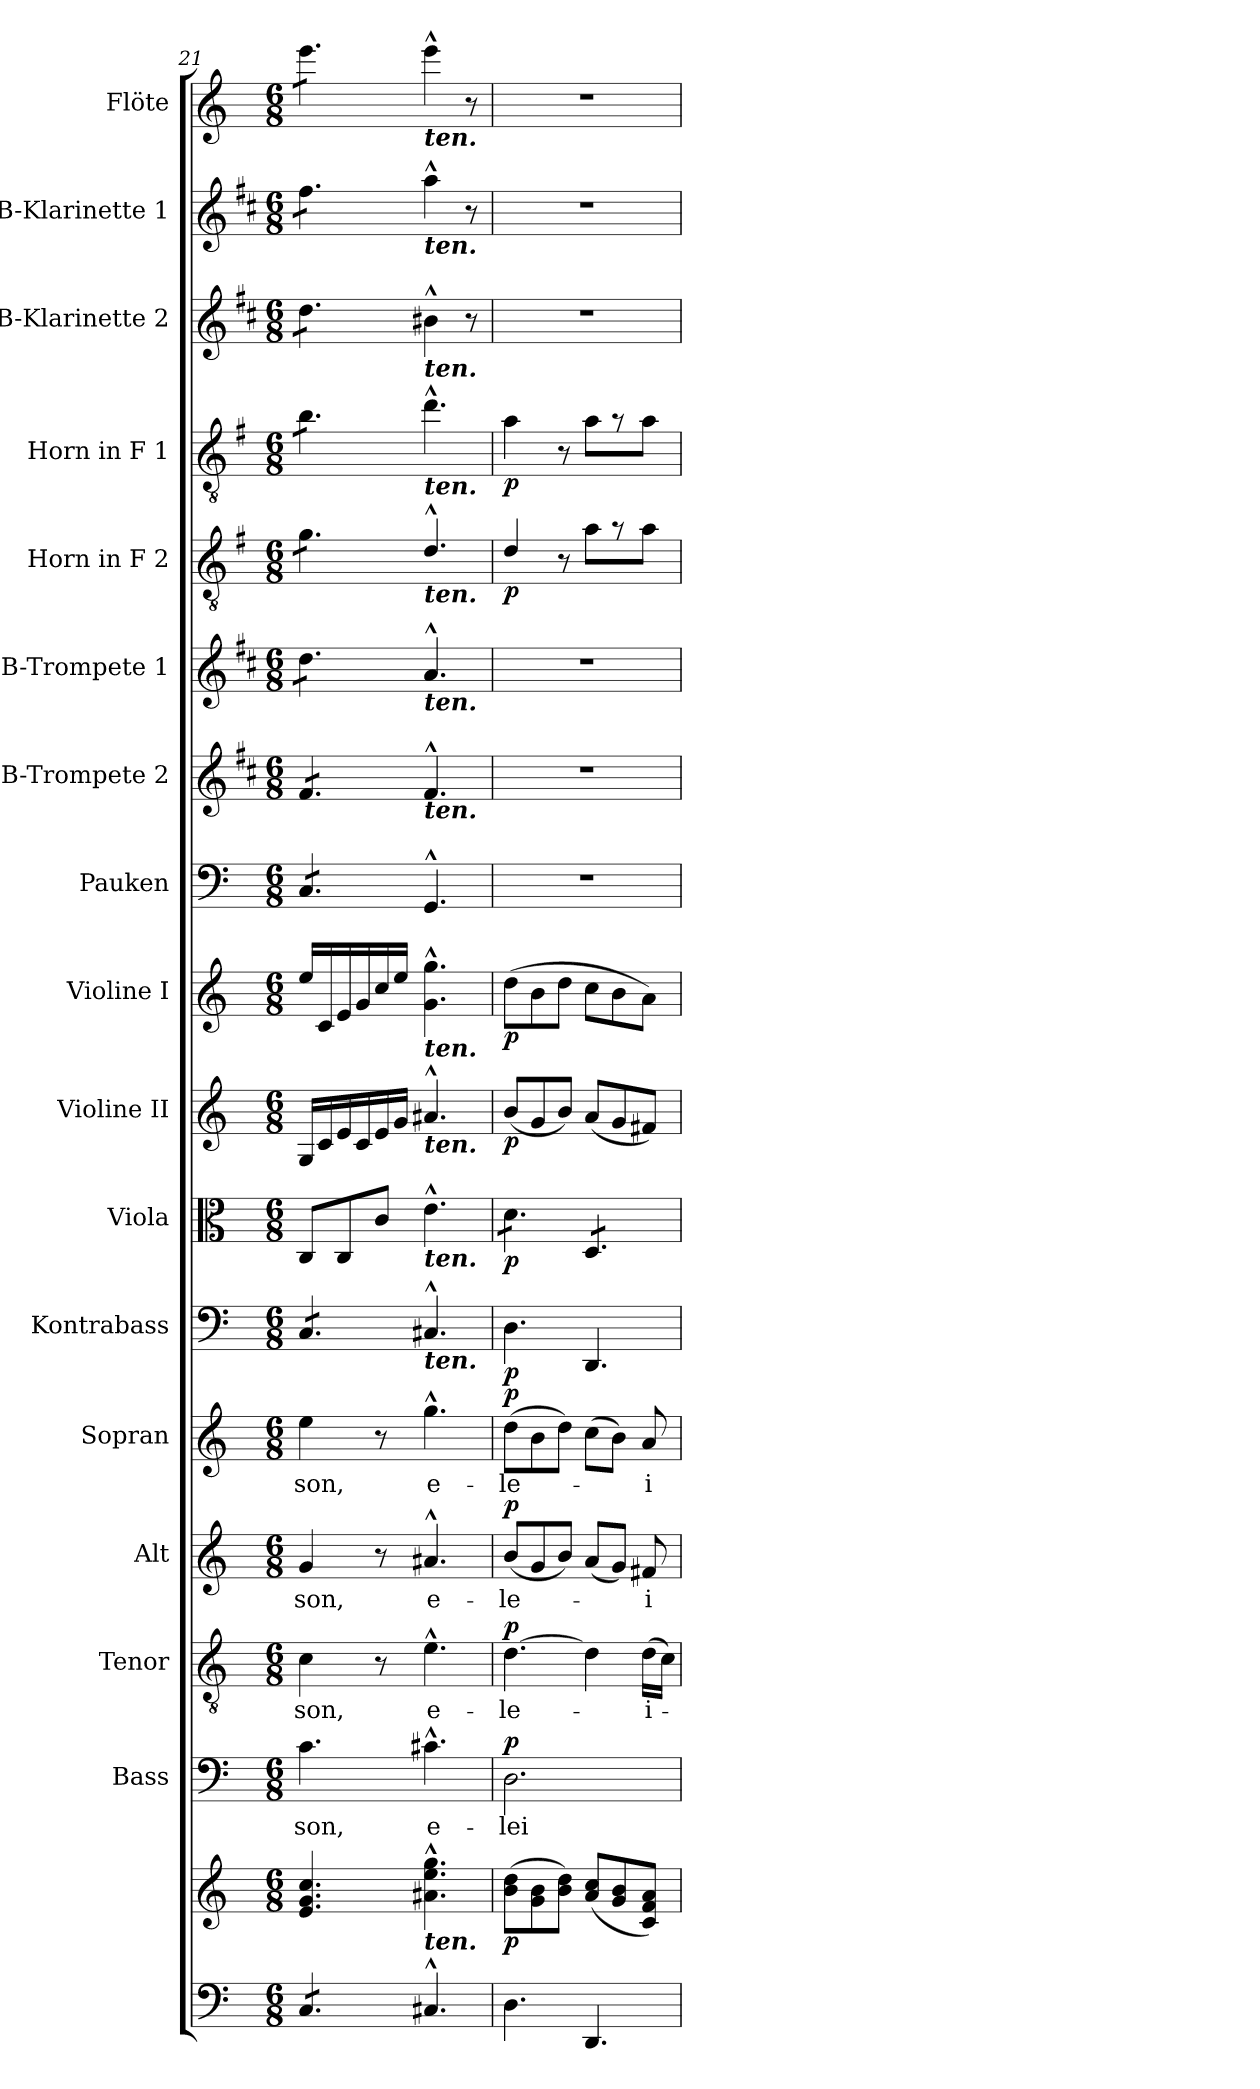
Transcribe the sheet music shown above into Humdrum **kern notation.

**kern	**kern	**dynam	**kern	**text	**dynam	**kern	**text	**dynam	**kern	**text	**dynam	**kern	**text	**dynam	**kern	**dynam	**kern	**dynam	**kern	**dynam	**kern	**dynam	**kern	**kern	**kern	**kern	**dynam	**kern	**dynam	**kern	**kern	**kern
*part17	*part17	*part17	*part16	*part16	*part16	*part15	*part15	*part15	*part14	*part14	*part14	*part13	*part13	*part13	*part12	*part12	*part11	*part11	*part10	*part10	*part9	*part9	*part8	*part7	*part6	*part5	*part5	*part4	*part4	*part3	*part2	*part1
*staff18	*staff17	*staff17/18	*staff16	*staff16	*staff16	*staff15	*staff15	*staff15	*staff14	*staff14	*staff14	*staff13	*staff13	*staff13	*staff12	*staff12	*staff11	*staff11	*staff10	*staff10	*staff9	*staff9	*staff8	*staff7	*staff6	*staff5	*staff5	*staff4	*staff4	*staff3	*staff2	*staff1
*	*	*	*I"Bass	*	*	*I"Tenor	*	*	*I"Alt	*	*	*I"Sopran	*	*	*I"Kontrabass	*	*I"Viola	*	*I"Violine II	*	*I"Violine I	*	*I"Pauken	*I"B-Trompete 2	*I"B-Trompete 1	*I"Horn in F 2	*	*I"Horn in F 1	*	*I"B-Klarinette 2	*I"B-Klarinette 1	*I"Flöte
*	*	*	*I'B.	*	*	*I'T.	*	*	*I'A.	*	*	*I'S.	*	*	*I'Kb.	*	*I'Vla.	*	*I'Vl. II	*	*I'Vl. I	*	*I'Pk.	*I'B Trp. 2	*I'B Trp. 1	*	*	*	*	*I'B Kl. 2	*I'B Kl. 1	*I'Fl.
*clefF4	*clefG2	*	*clefF4	*	*	*clefGv2	*	*	*clefG2	*	*	*clefG2	*	*	*clefF4	*	*clefC3	*	*clefG2	*	*clefG2	*	*clefF4	*clefG2	*clefG2	*clefGv2	*	*clefGv2	*	*clefG2	*clefG2	*clefG2
*	*	*	*	*	*	*	*	*	*	*	*	*	*	*	*ITrd7c12	*	*	*	*	*	*	*	*	*ITrd1c2	*ITrd1c2	*ITrd4c7	*	*ITrd4c7	*	*ITrd1c2	*ITrd1c2	*
*k[]	*k[]	*	*k[]	*	*	*k[]	*	*	*k[]	*	*	*k[]	*	*	*k[]	*	*k[]	*	*k[]	*	*k[]	*	*k[]	*k[]	*k[]	*k[]	*	*k[]	*	*k[]	*k[]	*k[]
*C:	*C:	*	*C:	*	*	*C:	*	*	*C:	*	*	*C:	*	*	*C:	*	*C:	*	*C:	*	*C:	*	*C:	*C:	*C:	*C:	*	*C:	*	*C:	*C:	*C:
*M6/8	*M6/8	*	*M6/8	*	*	*M6/8	*	*	*M6/8	*	*	*M6/8	*	*	*M6/8	*	*M6/8	*	*M6/8	*	*M6/8	*	*M6/8	*M6/8	*M6/8	*M6/8	*	*M6/8	*	*M6/8	*M6/8	*M6/8
=21	=21	=21	=21	=21	=21	=21	=21	=21	=21	=21	=21	=21	=21	=21	=21	=21	=21	=21	=21	=21	=21	=21	=21	=21	=21	=21	=21	=21	=21	=21	=21	=21
!	!	!	!	!LO:LY:b	!	!	!LO:LY:b	!	!	!LO:LY:b	!	!	!LO:LY:b	!	!	!	!	!	!	!	!	!	!	!	!	!	!	!	!	!	!	!
*tremolo	*	*	*	*	*	*	*	*	*	*	*	*	*	*	*	*	*	*	*	*	*	*	*	*	*	*	*	*	*	*	*	*
*	*	*	*	*	*	*	*	*	*	*	*	*	*	*	*tremolo	*	*	*	*	*	*	*	*	*	*	*	*	*	*	*	*	*
*	*	*	*	*	*	*	*	*	*	*	*	*	*	*	*	*	*	*	*	*	*	*	*tremolo	*	*	*	*	*	*	*	*	*
*	*	*	*	*	*	*	*	*	*	*	*	*	*	*	*	*	*	*	*	*	*	*	*	*tremolo	*	*	*	*	*	*	*	*
*	*	*	*	*	*	*	*	*	*	*	*	*	*	*	*	*	*	*	*	*	*	*	*	*	*tremolo	*	*	*	*	*	*	*
*	*	*	*	*	*	*	*	*	*	*	*	*	*	*	*	*	*	*	*	*	*	*	*	*	*	*tremolo	*	*	*	*	*	*
*	*	*	*	*	*	*	*	*	*	*	*	*	*	*	*	*	*	*	*	*	*	*	*	*	*	*	*	*tremolo	*	*	*	*
*	*	*	*	*	*	*	*	*	*	*	*	*	*	*	*	*	*	*	*	*	*	*	*	*	*	*	*	*	*	*tremolo	*	*
*	*	*	*	*	*	*	*	*	*	*	*	*	*	*	*	*	*	*	*	*	*	*	*	*	*	*	*	*	*	*	*tremolo	*
*	*	*	*	*	*	*	*	*	*	*	*	*	*	*	*	*	*	*	*	*	*	*	*	*	*	*	*	*	*	*	*	*tremolo
8C/L	4.e/ 4.g/ 4.cc/	.	4.c\	-son,	.	4c\	-son,	.	4g/	-son,	.	4ee\	-son,	.	8CC/L	.	8C/L	.	16G/LL	.	16ee/LL	.	8C/L	8e/L	8cc\L	8c\L	.	8e\L	.	8cc\L	8ee\L	8eee\L
.	.	.	.	.	.	.	.	.	.	.	.	.	.	.	.	.	.	.	16c/	.	16c/	.	.	.	.	.	.	.	.	.	.	.
8C/	.	.	.	.	.	.	.	.	.	.	.	.	.	.	8CC/	.	8C/	.	16e/	.	16e/	.	8C/	8e/	8cc\	8c\	.	8e\	.	8cc\	8ee\	8eee\
.	.	.	.	.	.	.	.	.	.	.	.	.	.	.	.	.	.	.	16c/	.	16g/	.	.	.	.	.	.	.	.	.	.	.
8C/J	.	.	.	.	.	8r	.	.	8r	.	.	8r	.	.	8CC/J	.	8c/J	.	16e/	.	16cc/	.	8C/J	8e/J	8cc\J	8c\J	.	8e\J	.	8cc\J	8ee\J	8eee\J
*	*	*	*	*	*	*	*	*	*	*	*	*	*	*	*	*	*	*	*	*	*	*	*	*	*	*	*	*	*	*	*	*Xtremolo
*	*	*	*	*	*	*	*	*	*	*	*	*	*	*	*	*	*	*	*	*	*	*	*	*	*	*	*	*	*	*	*Xtremolo	*
*	*	*	*	*	*	*	*	*	*	*	*	*	*	*	*	*	*	*	*	*	*	*	*	*	*	*	*	*	*	*Xtremolo	*	*
*	*	*	*	*	*	*	*	*	*	*	*	*	*	*	*	*	*	*	*	*	*	*	*	*	*	*	*	*Xtremolo	*	*	*	*
*	*	*	*	*	*	*	*	*	*	*	*	*	*	*	*	*	*	*	*	*	*	*	*	*	*	*Xtremolo	*	*	*	*	*	*
*	*	*	*	*	*	*	*	*	*	*	*	*	*	*	*	*	*	*	*	*	*	*	*	*	*Xtremolo	*	*	*	*	*	*	*
*	*	*	*	*	*	*	*	*	*	*	*	*	*	*	*	*	*	*	*	*	*	*	*	*Xtremolo	*	*	*	*	*	*	*	*
*	*	*	*	*	*	*	*	*	*	*	*	*	*	*	*	*	*	*	*	*	*	*	*Xtremolo	*	*	*	*	*	*	*	*	*
*	*	*	*	*	*	*	*	*	*	*	*	*	*	*	*Xtremolo	*	*	*	*	*	*	*	*	*	*	*	*	*	*	*	*	*
*Xtremolo	*	*	*	*	*	*	*	*	*	*	*	*	*	*	*	*	*	*	*	*	*	*	*	*	*	*	*	*	*	*	*	*
.	.	.	.	.	.	.	.	.	.	.	.	.	.	.	.	.	.	.	16g/JJ	.	16ee/JJ	.	.	.	.	.	.	.	.	.	.	.
!	!	!	!	!	!	!	!	!	!	!	!	!	!	!	!	!	!	!	!	!	!	!	!	!	!	!	!	!	!	!	!	!LO:TX:b:Bi:t=ten.
!	!	!	!	!	!	!	!	!	!	!	!	!	!	!	!	!	!	!	!	!	!	!	!	!	!	!	!	!	!	!	!LO:TX:b:Bi:t=ten.	!
!	!	!	!	!	!	!	!	!	!	!	!	!	!	!	!	!	!	!	!	!	!	!	!	!	!	!	!	!	!	!LO:TX:b:Bi:t=ten.	!	!
!	!	!	!	!	!	!	!	!	!	!	!	!	!	!	!	!	!	!	!	!	!	!	!	!	!	!	!	!LO:TX:b:Bi:t=ten.	!	!	!	!
!	!	!	!	!	!	!	!	!	!	!	!	!	!	!	!	!	!	!	!	!	!	!	!	!	!	!LO:TX:b:Bi:t=ten.	!	!	!	!	!	!
!	!	!	!	!	!	!	!	!	!	!	!	!	!	!	!	!	!	!	!	!	!	!	!	!	!LO:TX:b:Bi:t=ten.	!	!	!	!	!	!	!
!	!	!	!	!	!	!	!	!	!	!	!	!	!	!	!	!	!	!	!	!	!	!	!	!LO:TX:b:Bi:t=ten.	!	!	!	!	!	!	!	!
!	!	!	!	!	!	!	!	!	!	!	!	!	!	!	!	!	!	!	!	!	!LO:TX:b:Bi:t=ten.	!	!	!	!	!	!	!	!	!	!	!
!	!	!	!	!	!	!	!	!	!	!	!	!	!	!	!	!	!	!	!LO:TX:b:Bi:t=ten.	!	!	!	!	!	!	!	!	!	!	!	!	!
!	!	!	!	!	!	!	!	!	!	!	!	!	!	!	!	!	!LO:TX:b:Bi:t=ten.	!	!	!	!	!	!	!	!	!	!	!	!	!	!	!
!	!	!	!	!	!	!	!	!	!	!	!	!	!	!	!LO:TX:b:Bi:t=ten.	!	!	!	!	!	!	!	!	!	!	!	!	!	!	!	!	!
!	!LO:TX:b:Bi:t=ten.	!	!	!	!	!	!	!	!	!	!	!	!	!	!	!	!	!	!	!	!	!	!	!	!	!	!	!	!	!	!	!
!	!	!	!	!LO:LY:b	!	!	!LO:LY:b	!	!	!LO:LY:b	!	!	!LO:LY:b	!	!	!	!	!	!	!	!	!	!	!	!	!	!	!	!	!	!	!
4.C#X^^>/	4.a#X\^^> 4.ee\^^> 4.gg\^^>	.	4.c#X^^>\	e-	.	4.e^^>\	e-	.	4.a#X^^>/	e-	.	4.gg^^>\	e-	.	4.CC#X^^>/	.	4.e^^>\	.	4.a#X^^>/	.	4.g\^^> 4.gg\^^>	.	4.GG^^>/	4.e^^>/	4.g^^>/	4.G^^>/	.	4.g^^>\	.	4a#X^^>\	4gg^^>\	4eee^^>\
.	.	.	.	.	.	.	.	.	.	.	.	.	.	.	.	.	.	.	.	.	.	.	.	.	.	.	.	.	.	8r	8r	8r
=22	=22	=22	=22	=22	=22	=22	=22	=22	=22	=22	=22	=22	=22	=22	=22	=22	=22	=22	=22	=22	=22	=22	=22	=22	=22	=22	=22	=22	=22	=22	=22	=22
!	!	!LO:DY:b	!	!LO:LY:b	!LO:DY:a	!	!LO:LY:b	!LO:DY:a	!	!LO:LY:b	!LO:DY:a	!	!LO:LY:b	!LO:DY:a	!	!LO:DY:b	!	!LO:DY:b	!	!LO:DY:b	!	!LO:DY:b	!	!	!	!	!LO:DY:b	!	!LO:DY:b	!	!	!
*	*	*	*	*	*	*	*	*	*	*	*	*	*	*	*	*	*tremolo	*	*	*	*	*	*	*	*	*	*	*	*	*	*	*
4.D\	(>8b\ 8dd\L	p	2.D\	-lei-	p	[4.d\	-le-	p	(<8b/L	-le-	p	(>8dd\L	-le-	p	4.DD\	p	8d\L	p	(<8b/L	p	(>8dd\L	p	2.r	2.r	2.r	4G/	p	4d\	p	2.r	2.r	2.r
.	8g\ 8b\	.	.	.	.	.	.	.	8g/	.	.	8b\	.	.	.	.	8d\	.	8g/	.	8b\	.	.	.	.	.	.	.	.	.	.	.
.	8b\ 8dd\J)	.	.	.	.	.	.	.	8b/J)	.	.	8dd\J)	.	.	.	.	8d\J	.	8b/J)	.	8dd\J	.	.	.	.	8r	.	8r	.	.	.	.
4.DD/	(<8a/ 8cc/L	.	.	.	.	4d\]	.	.	(<8a/L	.	.	(>8cc\L	.	.	4.DDD/	.	8D/L	.	(<8a/L	.	8cc\L	.	.	.	.	8d\L	.	8d\L	.	.	.	.
.	8g/ 8b/	.	.	.	.	.	.	.	8g/J)	.	.	8b\J)	.	.	.	.	8D/	.	8g/	.	8b\	.	.	.	.	8r	.	8r	.	.	.	.
!	!	!	!	!	!	!	!LO:LY:b	!	!	!LO:LY:b	!	!	!LO:LY:b	!	!	!	!	!	!	!	!	!	!	!	!	!	!	!	!	!	!	!
.	8c/ 8f/ 8a/J)	.	.	.	.	(>16d\LL	-i-	.	8f#X/	-i-	.	8a/	-i-	.	.	.	8D/J	.	8f#X/J)	.	8a\J)	.	.	.	.	8d\J	.	8d\J	.	.	.	.
*	*	*	*	*	*	*	*	*	*	*	*	*	*	*	*	*	*Xtremolo	*	*	*	*	*	*	*	*	*	*	*	*	*	*	*
.	.	.	.	.	.	16c\JJ)	.	.	.	.	.	.	.	.	.	.	.	.	.	.	.	.	.	.	.	.	.	.	.	.	.	.
=	=	=	=	=	=	=	=	=	=	=	=	=	=	=	=	=	=	=	=	=	=	=	=	=	=	=	=	=	=	=	=	=
*-	*-	*-	*-	*-	*-	*-	*-	*-	*-	*-	*-	*-	*-	*-	*-	*-	*-	*-	*-	*-	*-	*-	*-	*-	*-	*-	*-	*-	*-	*-	*-	*-
